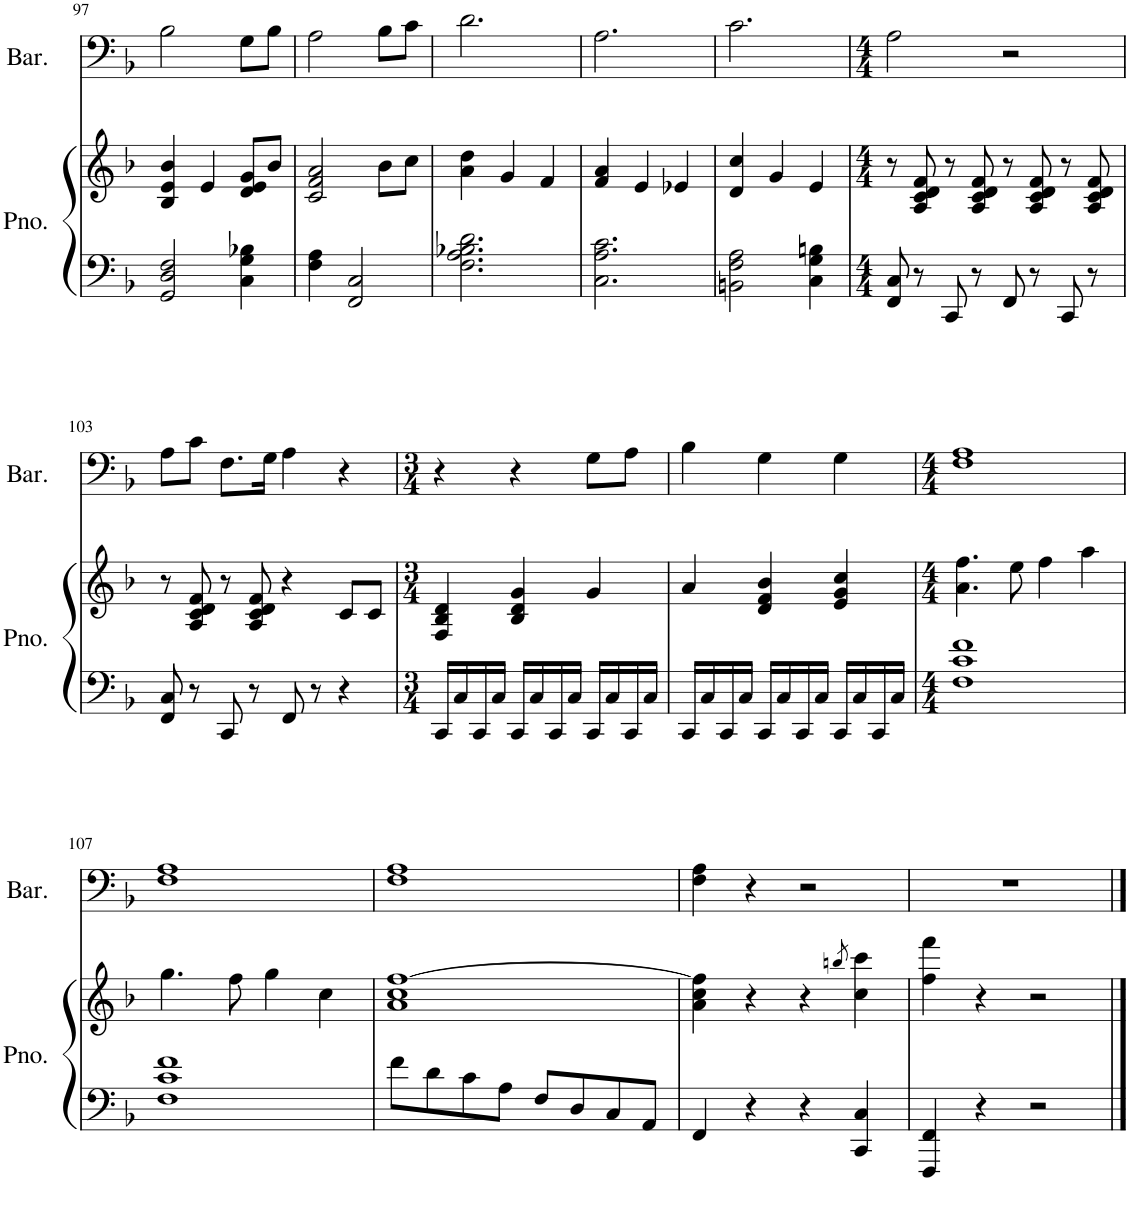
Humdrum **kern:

**kern	**kern	**kern
*part2	*part2	*part1
*staff3	*staff2	*staff1
*I"Piano	*	*I"Baritone
*I'Pno.	*	*I'Bar.
!!LO:PB:g=z
*clefF4	*clefG2	*clefF4
*k[b-]	*k[b-]	*k[b-]
*M3/4	*M3/4	*M3/4
=97	=97	=97
2GG/ 2D/ 2F/	4B-/ 4e/ 4b-/	2B-\
.	4e/	.
4C\ 4G\ 4B-X\	8d/ 8e/ 8g/L	8G\L
.	8b-/J	8B-\J
=98	=98	=98
4F\ 4A\	2c/ 2f/ 2a/	2A\
2FF/ 2C/	.	.
.	8b-\L	8B-\L
.	8cc\J	8c\J
=99	=99	=99
2.F\ 2.A\ 2.B-X\ 2.d\	4a\ 4dd\	2.d\
.	4g/	.
.	4f/	.
=100	=100	=100
2.C\ 2.A\ 2.c\	4f/ 4a/	2.A\
.	4e/	.
.	4e-X/	.
=101	=101	=101
2BBn\ 2F\ 2A\	4d/ 4cc/	2.c\
.	4g/	.
4C\ 4G\ 4Bn\	4e/	.
=102	=102	=102
*M4/4	*M4/4	*M4/4
8FF/ 8C/	8r	2A\
8r	8A/ 8c/ 8d/ 8f/	.
8CC/	8r	.
8r	8A/ 8c/ 8d/ 8f/	.
8FF/	8r	2r
8r	8A/ 8c/ 8d/ 8f/	.
8CC/	8r	.
8r	8A/ 8c/ 8d/ 8f/	.
!!LO:LB:g=z
=103	=103	=103
8FF/ 8C/	8r	8A\L
8r	8A/ 8c/ 8d/ 8f/	8c\J
8CC/	8r	8.F\L
8r	8A/ 8c/ 8d/ 8f/	.
.	.	16G\Jk
8FF/	4r	4A\
8r	.	.
4r	8c/L	4r
.	8c/J	.
=104	=104	=104
*M3/4	*M3/4	*M3/4
16CC/LL	4F/ 4B-/ 4d/	4r
16C/	.	.
16CC/	.	.
16C/JJ	.	.
16CC/LL	4B-/ 4d/ 4g/	4r
16C/	.	.
16CC/	.	.
16C/JJ	.	.
16CC/LL	4g/	8G\L
16C/	.	.
16CC/	.	8A\J
16C/JJ	.	.
=105	=105	=105
16CC/LL	4a/	4B-\
16C/	.	.
16CC/	.	.
16C/JJ	.	.
16CC/LL	4d/ 4f/ 4b-/	4G\
16C/	.	.
16CC/	.	.
16C/JJ	.	.
16CC/LL	4e/ 4g/ 4cc/	4G\
16C/	.	.
16CC/	.	.
16C/JJ	.	.
=106	=106	=106
*M4/4	*M4/4	*M4/4
1F 1c 1f	4.a\ 4.ff\	1F 1A
.	8ee\	.
.	4ff\	.
.	4aa\	.
!!LO:LB:g=z
=107	=107	=107
1F 1c 1f	4.gg\	1F 1A
.	8ff\	.
.	4gg\	.
.	4cc\	.
=108	=108	=108
8f\L	1a 1cc [1ff	1F 1A
8d\	.	.
8c\	.	.
8A\J	.	.
8F/L	.	.
8D/	.	.
8C/	.	.
8AA/J	.	.
=109	=109	=109
4FF/	4a\ 4cc\ 4ff\]	4F\ 4A\
4r	4r	4r
4r	4r	2r
.	8qbbn/	.
4CC/ 4C/	4cc\ 4ccc\	.
=110	=110	=110
4FFF/ 4FF/	4ff\ 4fff\	1r
4r	4r	.
2r	2r	.
==	==	==
*-	*-	*-
